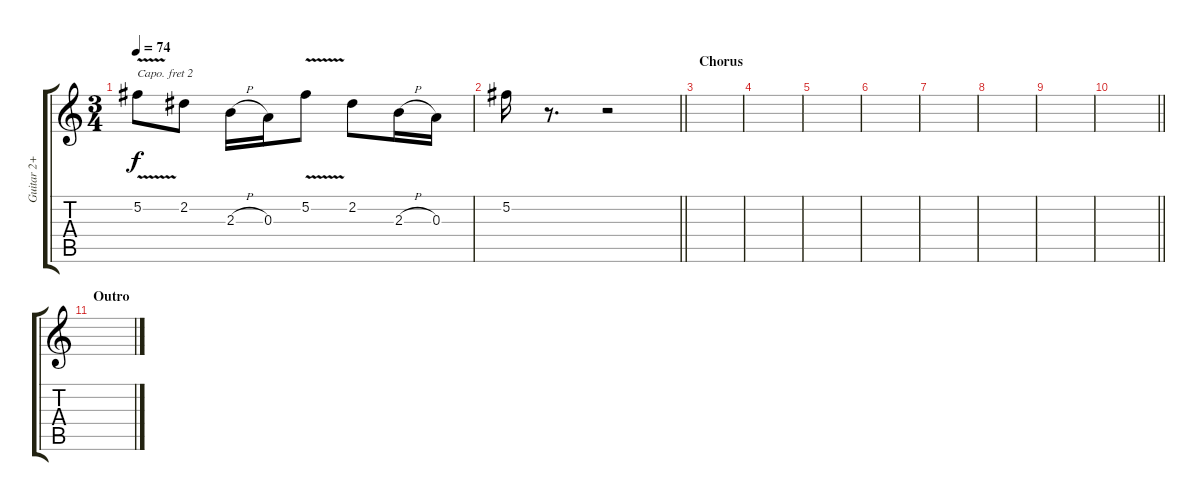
\track ("Guitar 2+" "Guitar 2+") {instrument acousticguitarsteel}
\staff {score tabs}
\capo 2
\tuning (E4 B3 G3 D3 A2 E2) {hide}
\ts (3 4)
\tempo 74
\clef g2
\ks c
5.2{v}.8{dy f} 2.2.8 2.3{h}.16 0.3.16 5.2{v}.8 2.2.8 2.3{h}.16 0.3.16 |
\barLineRight lightlight
5.2.16 r.8{d} r.2 |
\section ("" "Chorus")
|
|
|
|
|
|
|
\barLineRight lightlight
|
\section ("" "Outro")
